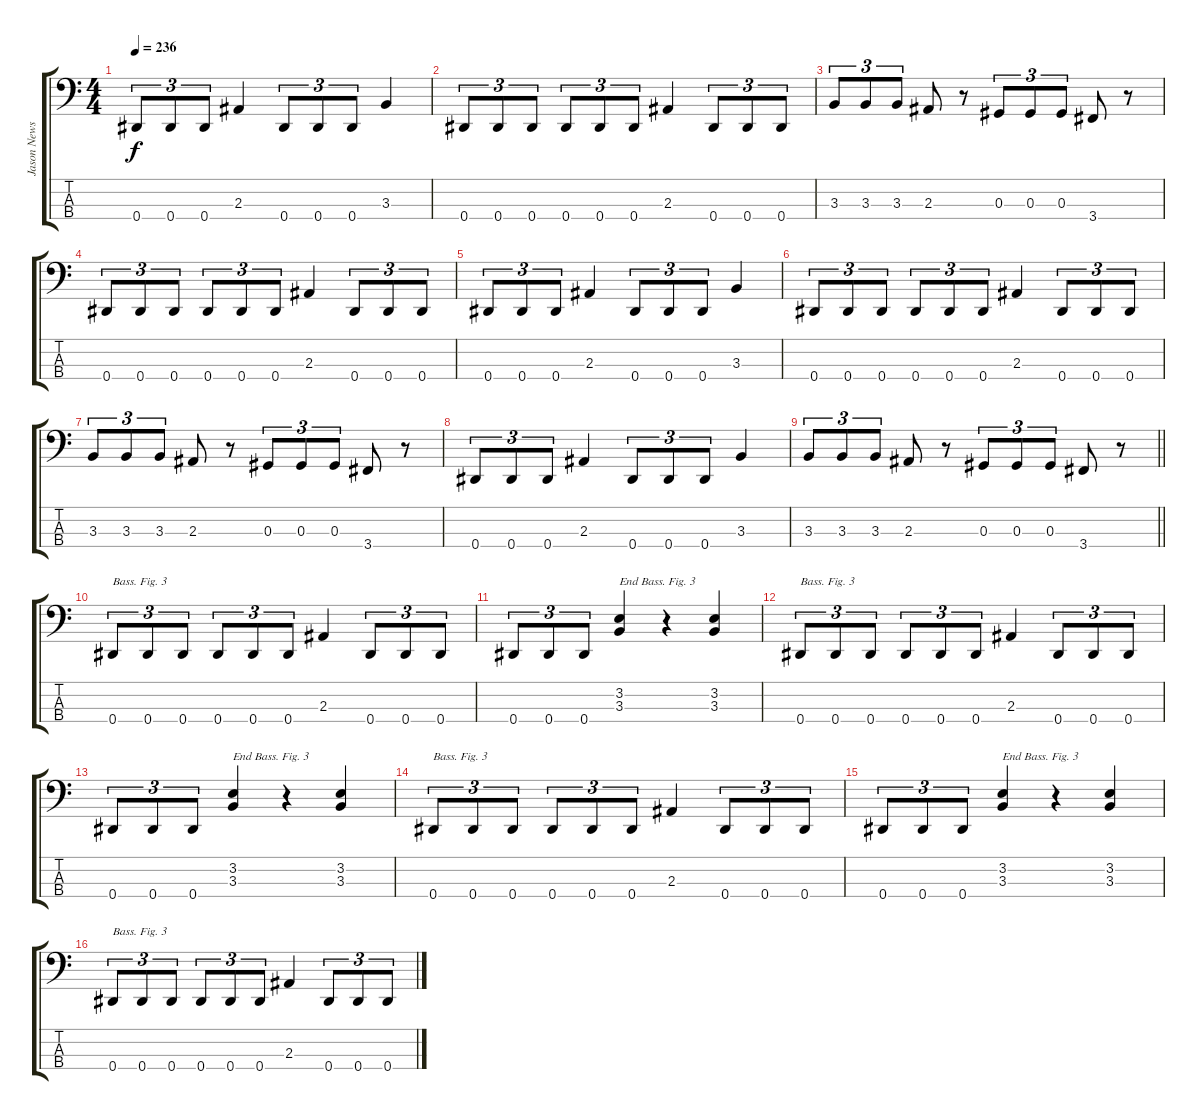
\track ("Jason Newstead" "Jason News") {instrument electricbasspick}
\staff {score tabs}
\tuning (Gb2 Db2 Ab1 Eb1) {hide}
\ts (4 4)
\tempo 236
\clef f4
\ks c
0.4.8{tu (3 2) dy f} 0.4.8{tu (3 2)} 0.4.8{tu (3 2)} 2.3.4 0.4.8{tu (3 2)} 0.4.8{tu (3 2)} 0.4.8{tu (3 2)} 3.3.4 |
0.4.8{tu (3 2)} 0.4.8{tu (3 2)} 0.4.8{tu (3 2)} 0.4.8{tu (3 2)} 0.4.8{tu (3 2)} 0.4.8{tu (3 2)} 2.3.4 0.4.8{tu (3 2)} 0.4.8{tu (3 2)} 0.4.8{tu (3 2)} |
3.3.8{tu (3 2)} 3.3.8{tu (3 2)} 3.3.8{tu (3 2)} 2.3.8 r.8 0.3.8{tu (3 2)} 0.3.8{tu (3 2)} 0.3.8{tu (3 2)} 3.4.8 r.8 |
0.4.8{tu (3 2)} 0.4.8{tu (3 2)} 0.4.8{tu (3 2)} 0.4.8{tu (3 2)} 0.4.8{tu (3 2)} 0.4.8{tu (3 2)} 2.3.4 0.4.8{tu (3 2)} 0.4.8{tu (3 2)} 0.4.8{tu (3 2)} |
0.4.8{tu (3 2)} 0.4.8{tu (3 2)} 0.4.8{tu (3 2)} 2.3.4 0.4.8{tu (3 2)} 0.4.8{tu (3 2)} 0.4.8{tu (3 2)} 3.3.4 |
0.4.8{tu (3 2)} 0.4.8{tu (3 2)} 0.4.8{tu (3 2)} 0.4.8{tu (3 2)} 0.4.8{tu (3 2)} 0.4.8{tu (3 2)} 2.3.4 0.4.8{tu (3 2)} 0.4.8{tu (3 2)} 0.4.8{tu (3 2)} |
3.3.8{tu (3 2)} 3.3.8{tu (3 2)} 3.3.8{tu (3 2)} 2.3.8 r.8 0.3.8{tu (3 2)} 0.3.8{tu (3 2)} 0.3.8{tu (3 2)} 3.4.8 r.8 |
0.4.8{tu (3 2)} 0.4.8{tu (3 2)} 0.4.8{tu (3 2)} 2.3.4 0.4.8{tu (3 2)} 0.4.8{tu (3 2)} 0.4.8{tu (3 2)} 3.3.4 |
\barLineRight lightlight
3.3.8{tu (3 2)} 3.3.8{tu (3 2)} 3.3.8{tu (3 2)} 2.3.8 r.8 0.3.8{tu (3 2)} 0.3.8{tu (3 2)} 0.3.8{tu (3 2)} 3.4.8 r.8 |
0.4.8{tu (3 2) txt "Bass. Fig. 3"} 0.4.8{tu (3 2)} 0.4.8{tu (3 2)} 0.4.8{tu (3 2)} 0.4.8{tu (3 2)} 0.4.8{tu (3 2)} 2.3.4 0.4.8{tu (3 2)} 0.4.8{tu (3 2)} 0.4.8{tu (3 2)} |
0.4.8{tu (3 2)} 0.4.8{tu (3 2)} 0.4.8{tu (3 2)} (3.2 3.3).4{txt "End Bass. Fig. 3"} r.4 (3.2 3.3).4 |
0.4.8{tu (3 2) txt "Bass. Fig. 3"} 0.4.8{tu (3 2)} 0.4.8{tu (3 2)} 0.4.8{tu (3 2)} 0.4.8{tu (3 2)} 0.4.8{tu (3 2)} 2.3.4 0.4.8{tu (3 2)} 0.4.8{tu (3 2)} 0.4.8{tu (3 2)} |
0.4.8{tu (3 2)} 0.4.8{tu (3 2)} 0.4.8{tu (3 2)} (3.2 3.3).4{txt "End Bass. Fig. 3"} r.4 (3.2 3.3).4 |
0.4.8{tu (3 2) txt "Bass. Fig. 3"} 0.4.8{tu (3 2)} 0.4.8{tu (3 2)} 0.4.8{tu (3 2)} 0.4.8{tu (3 2)} 0.4.8{tu (3 2)} 2.3.4 0.4.8{tu (3 2)} 0.4.8{tu (3 2)} 0.4.8{tu (3 2)} |
0.4.8{tu (3 2)} 0.4.8{tu (3 2)} 0.4.8{tu (3 2)} (3.2 3.3).4{txt "End Bass. Fig. 3"} r.4 (3.2 3.3).4 |
0.4.8{tu (3 2) txt "Bass. Fig. 3"} 0.4.8{tu (3 2)} 0.4.8{tu (3 2)} 0.4.8{tu (3 2)} 0.4.8{tu (3 2)} 0.4.8{tu (3 2)} 2.3.4 0.4.8{tu (3 2)} 0.4.8{tu (3 2)} 0.4.8{tu (3 2)}
